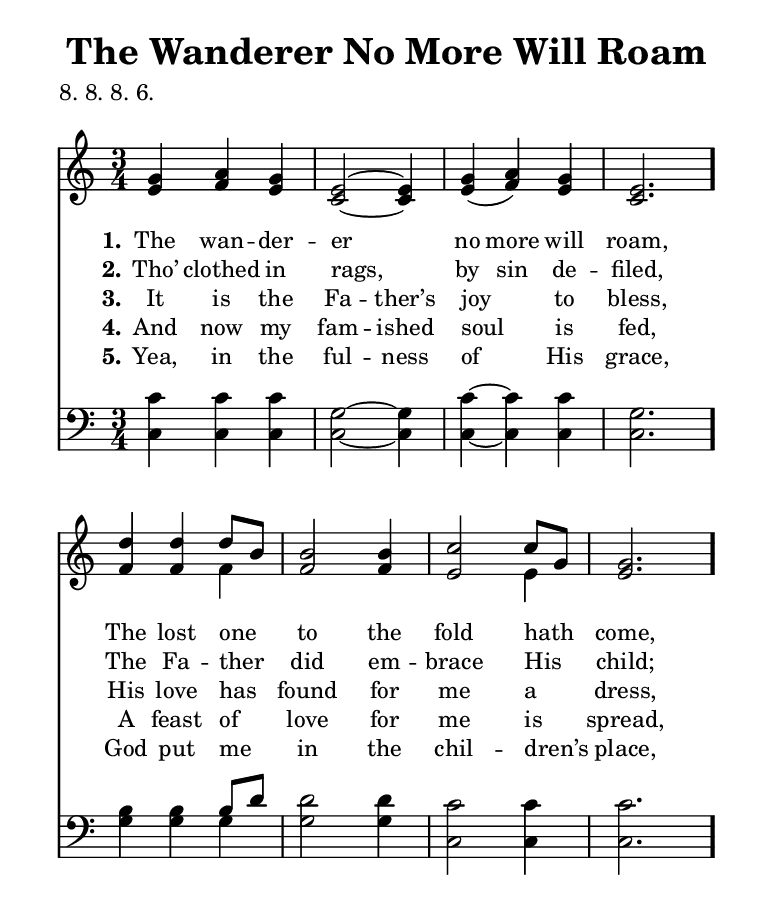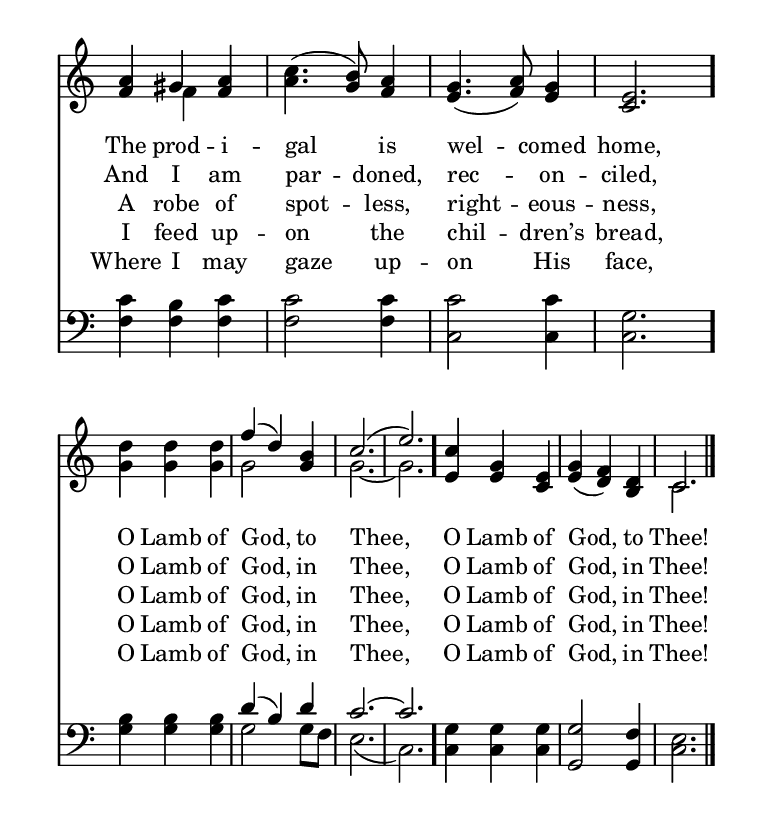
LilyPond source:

\include "common/global.ily"
\paper {
  \include "common/paper.ily"
  ragged-bottom = ##t
  ragged-last-bottom = ##t
  systems-per-page = #(cond (is-eogsized 3) (#t #f))
  %page-count = ##f
}

\header{
  hymnnumber = "45"
  title = "The Wanderer No More Will Roam"
  tunename = "Silent Night"
  meter = "8. 8. 8. 6."
  %poet = ""
  %composer = ""
  %copyright = ""
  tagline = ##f
}

% for fermata in MIDI
ta = { \tempo 4=100 }
tb = { \tempo 4=50  }

patternAA = { c4 c4 c4 | c2 ~ c4 | c4( c4) c4 | c2. }
patternAB = { c4 c4 c4 | c2 ~ c4 | c4 ~ c4 c4 | c2. }
patternBA = { c4 c4 c8[ c8] | c2 c4 | c2 c8[ c8] | c2. }
patternBB = { c4 c4 c4      | c2 c4 | c2 c4      | c2. }
patternBC = { c4 c4 c8[ c8] | c2 c4 | c2 c4      | c2. }
patternCA = { c4 c4 c4 | c4.( c8) c4 | c4.( c8) c4 | c2. }
patternCB = { c4 c4 c4 | c2       c4 | c2       c4 | c2. }
patternDA = { c4 c4 c4 | c4( c4) c4      | c2.( | c2.) }
patternDB = { c4 c4 c4 | c2      c4      | c2. ~ | c2. }
patternDC = { c4 c4 c4 | c4( c4) c4      | c2. ~ | c2. }
patternDD = { c4 c4 c4 | c2      c8[ c8] | c2.( | c2.) }
patternEA = { c4 c4 c4 | c4( c4) c4 | c2. }
patternEB = { c4 c4 c4 | c2      c4 | c2. }

global = {
  \include "common/overrides.ily"
  \override Staff.TimeSignature.style = #'numbered
  \time 3/4
  \override Score.MetronomeMark.transparent = ##t % hide all fermata changes too
  \ta
  \key c \major
  %\partial 4
  \autoBeamOff
}

notesSoprano = {
\global
\relative c'' {

  \changePitch \patternAA { g a g | e e | g a g | e }
  \changePitch \patternBA { d' d d b | b b | c c g | g }
  \changePitch \patternCA { a gis a | c b a | g a g | e }

  \changePitch \patternDA { d' d d | f d b | c | e }
  \changePitch \patternEA { c | g e | g f d | c }

  \bar "|."

}
}

notesAlto = {
\global
\relative e' {

  \changePitch \patternAA { e f e | c c | e f e | c }
  \changePitch \patternBB { f f f | f f | e e | e }
  \changePitch \patternCA { f f f | a g f | e f e | c }

  \changePitch \patternDB { g' g g | g g | g | g }
  \changePitch \patternEA { e e c | e d b | c }

}
}

notesTenor = {
\global
\relative a {

  \changePitch \patternAB { c c c | g g | c c c | g }
  \changePitch \patternBC { b b b d | d d | c c | c }
  \changePitch \patternCB { c b c | c c | c c | g }

  \changePitch \patternDC { b b b | d b d | c | c }
  \changePitch \patternEB { g g g | g f | e }

}
}

notesBass = {
\global
\relative f {

  \changePitch \patternAB { c c c | c c | c c c | c }
  \changePitch \patternBB { g' g g | g g | c, c | c }
  \changePitch \patternCB { f f f | f f | c c | c }

  \changePitch \patternDD { g' g g | g g f | e | c }
  \changePitch \patternEB { c c c | g g | c }

}
}

wordsA = \lyricmode {
\set stanza = "1."

The wan -- der -- er { \mon } no more { \moff } will roam, \bar "."
The lost one to the fold hath come, \bar "."
The prod -- i -- gal is wel -- comed home, \bar "." \break
O Lamb of God, to Thee, \bar "."
O Lamb of God, to Thee! \bar "."

}

wordsB = \lyricmode {
\set stanza = "2."

Tho’ clothed in rags, { \mon } by sin { \moff } de -- filed,
The Fa -- ther did em -- brace His child;
And I am par -- doned, rec -- on -- ciled,
O Lamb of God, in Thee,
O Lamb of God, in Thee!

}

wordsC = \lyricmode {
\set stanza = "3."

It is the { \mon } Fa -- ther’s { \moff } joy to bless,
His love has found for me a dress,
A robe of spot -- less, right -- eous -- ness,
O Lamb of God, in Thee,
O Lamb of God, in Thee!

}

wordsD = \lyricmode {
\set stanza = "4."

And now my { \mon } fam -- ished { \moff } soul is fed,
A feast of love for me is spread,
I feed up -- on the chil -- dren’s bread,
O Lamb of God, in Thee,
O Lamb of God, in Thee!

}

wordsE = \lyricmode {
\set stanza = "5."

Yea, in the { \mon } ful -- ness { \moff } of His grace,
God put me in the chil -- dren’s place,
Where I may gaze up -- on His face,
O Lamb of God, in Thee,
O Lamb of God, in Thee!

}

\score {
  \context ChoirStaff <<
    \context Staff = upper <<
      \set ChoirStaff.systemStartDelimiter = #'SystemStartBar
      \set ChoirStaff.printPartCombineTexts = ##f
      \partcombine #'(2 . 9) \notesSoprano \notesAlto
      \context NullVoice = sopranos { \voiceOne << \notesSoprano >> }
      \context NullVoice = altos { \voiceTwo << \notesAlto >> }
      \context Lyrics = one   \lyricsto sopranos \wordsA
      \context Lyrics = two   \lyricsto sopranos \wordsB
      \context Lyrics = three \lyricsto sopranos \wordsC
      \context Lyrics = four  \lyricsto sopranos \wordsD
      \context Lyrics = five  \lyricsto sopranos \wordsE
    >>
    \context Staff = men <<
      \clef bass
      \set ChoirStaff.printPartCombineTexts = ##f
      \partcombine #'(2 . 9) \notesTenor \notesBass
      \context NullVoice = tenors { \voiceOne << \notesTenor >> }
      \context NullVoice = basses { \voiceTwo << \notesBass >> }
    >>
  >>
  \layout {
    \include "common/layout.ily"
  }
  \midi{
    \include "common/midi.ily"
  }
}

\version "2.19.49"  % necessary for upgrading to future LilyPond versions.

% vi:set et ts=2 sw=2 ai nocindent syntax=lilypond:
